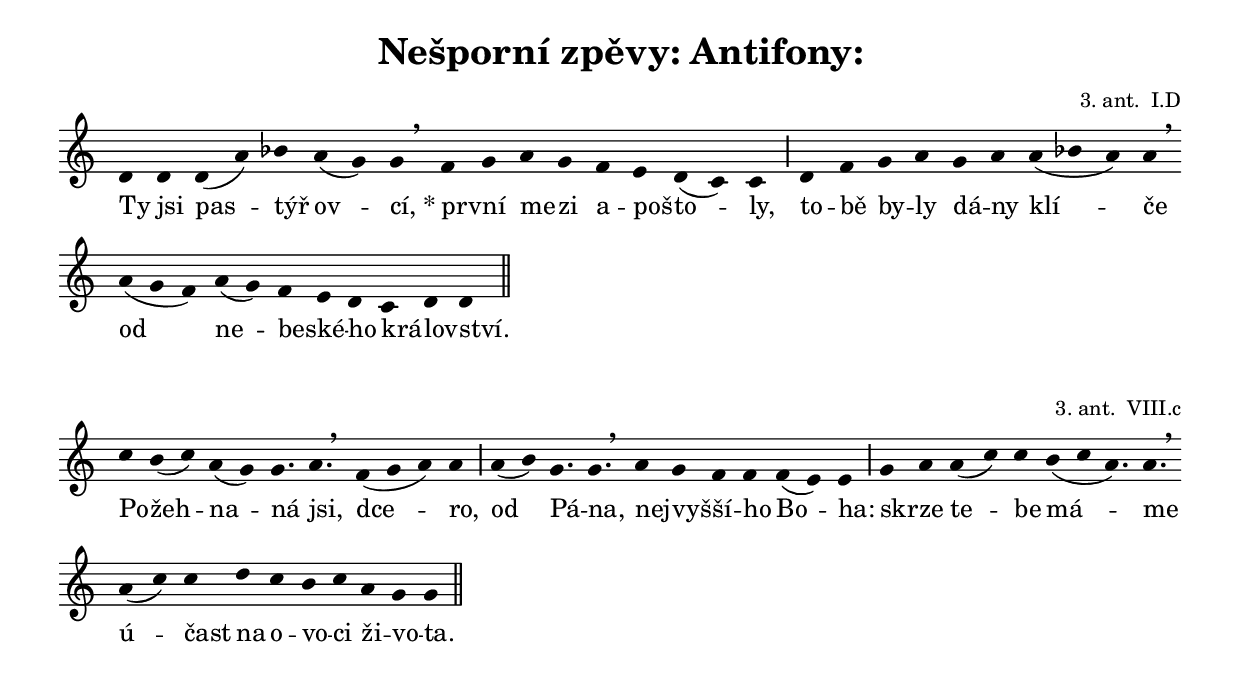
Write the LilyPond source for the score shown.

\version "2.15.37"

\header {
  title = "Nešporní zpěvy: Antifony:"
}

\include "spolecne_nespory.ly"
\include "../../dilyresponsorii.ly"

\score {
  \relative c' {
    \choralniRezim
    d4 d d( a') bes a( g) g \barMin
    f g a g f e d( c) c \barMaior
    d f g a g a a( bes a) a \barMin
    a( g f) a( g) f e d c d d \barFinalis
  }
  \addlyrics {
    Ty jsi pas -- týř ov -- cí,_*
    prv -- ní me -- zi a -- poš -- to -- ly,
    to -- bě by -- ly dá -- ny klí -- če
    od ne -- bes -- ké -- ho krá -- lov -- ství.
  }
  \header {
    quid = "3. ant."
    modus = "I"
    differentia = "D"
    psalmus = "Ef 1"
    id = "pp-ant3"
    piece = \markup {\sestavTitulek}
  }
}

\score {
  \relative c'' {
    \choralniRezim
    c4 b( c) a( g) g4. a \barMin f4( g a) a \barMaior
    a( b) g4. g \barMin a4 g f f f( e) e \barMaior
    g a a( c) c b( c a4.) a \barMin
    a4( c) c d c b c a g g \barFinalis
  }
  \addlyrics {
    Po -- žeh -- na -- ná jsi, dce -- ro,
    od Pá -- na, nej -- vyš -- ší -- ho Bo -- ha:
    skr -- ze te -- be má -- me
    ú -- čast na o -- vo -- ci ži -- vo -- ta.
  }
  \header {
    quid = "3. ant."
    modus = "VIII"
    differentia = "c"
    psalmus = "Ef 1"
    id = "nanebevzeti-ant3"
    piece = \markup {\sestavTitulek}
  }
}
